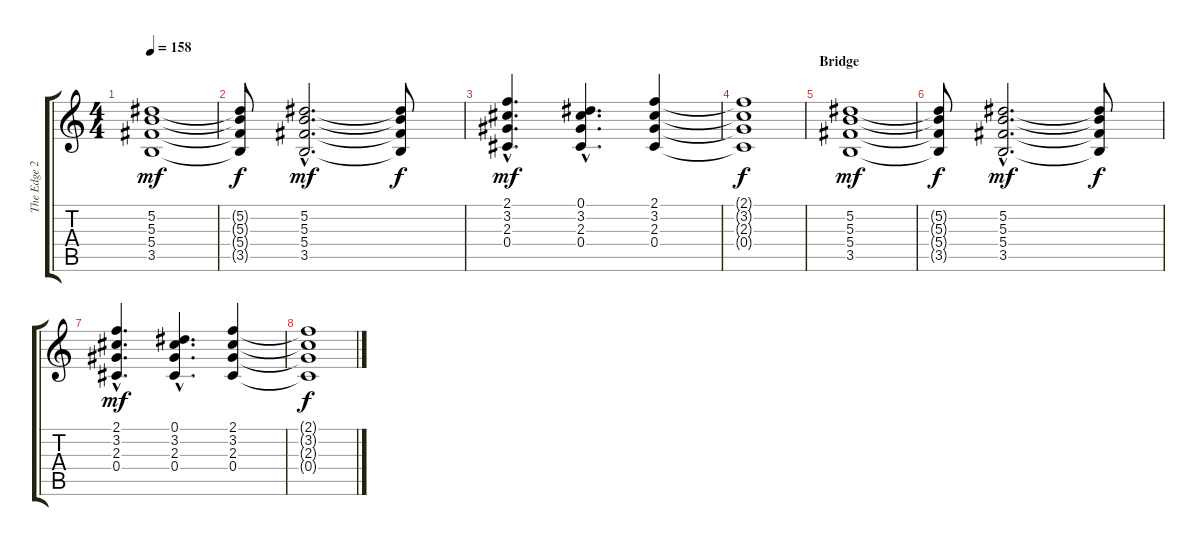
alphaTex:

\track ("The Edge 2" "The Edge 2") {instrument overdrivenguitar}
\staff {score tabs}
\tuning (Eb4 Bb3 Gb3 Db3 Ab2 Eb2) {hide}
\ts (4 4)
\tempo 158
\clef g2
\ks c
(5.2 5.3 5.4 3.5).1{dy mf} |
(5.2{t} 5.3{t} 5.4{t} 3.5{t}).8{dy f} (5.2{hac} 5.3{hac} 5.4{hac} 3.5{hac}).2{d dy mf} (5.2{t} 5.3{t} 5.4{t} 3.5{t}).8{dy f} |
(2.1{hac} 3.2{hac} 2.3{hac} 0.4{hac}).4{d dy mf} (0.1{hac} 3.2{hac} 2.3{hac} 0.4{hac}).4{d} (2.1 3.2 2.3 0.4).4 |
(2.1{t} 3.2{t} 2.3{t} 0.4{t}).1{dy f} |
\section ("" "Bridge")
(5.2 5.3 5.4 3.5).1{dy mf} |
(5.2{t} 5.3{t} 5.4{t} 3.5{t}).8{dy f} (5.2{hac} 5.3{hac} 5.4{hac} 3.5{hac}).2{d dy mf} (5.2{t} 5.3{t} 5.4{t} 3.5{t}).8{dy f} |
(2.1{hac} 3.2{hac} 2.3{hac} 0.4{hac}).4{d dy mf} (0.1{hac} 3.2{hac} 2.3{hac} 0.4{hac}).4{d} (2.1 3.2 2.3 0.4).4 |
(2.1{t} 3.2{t} 2.3{t} 0.4{t}).1{dy f}
